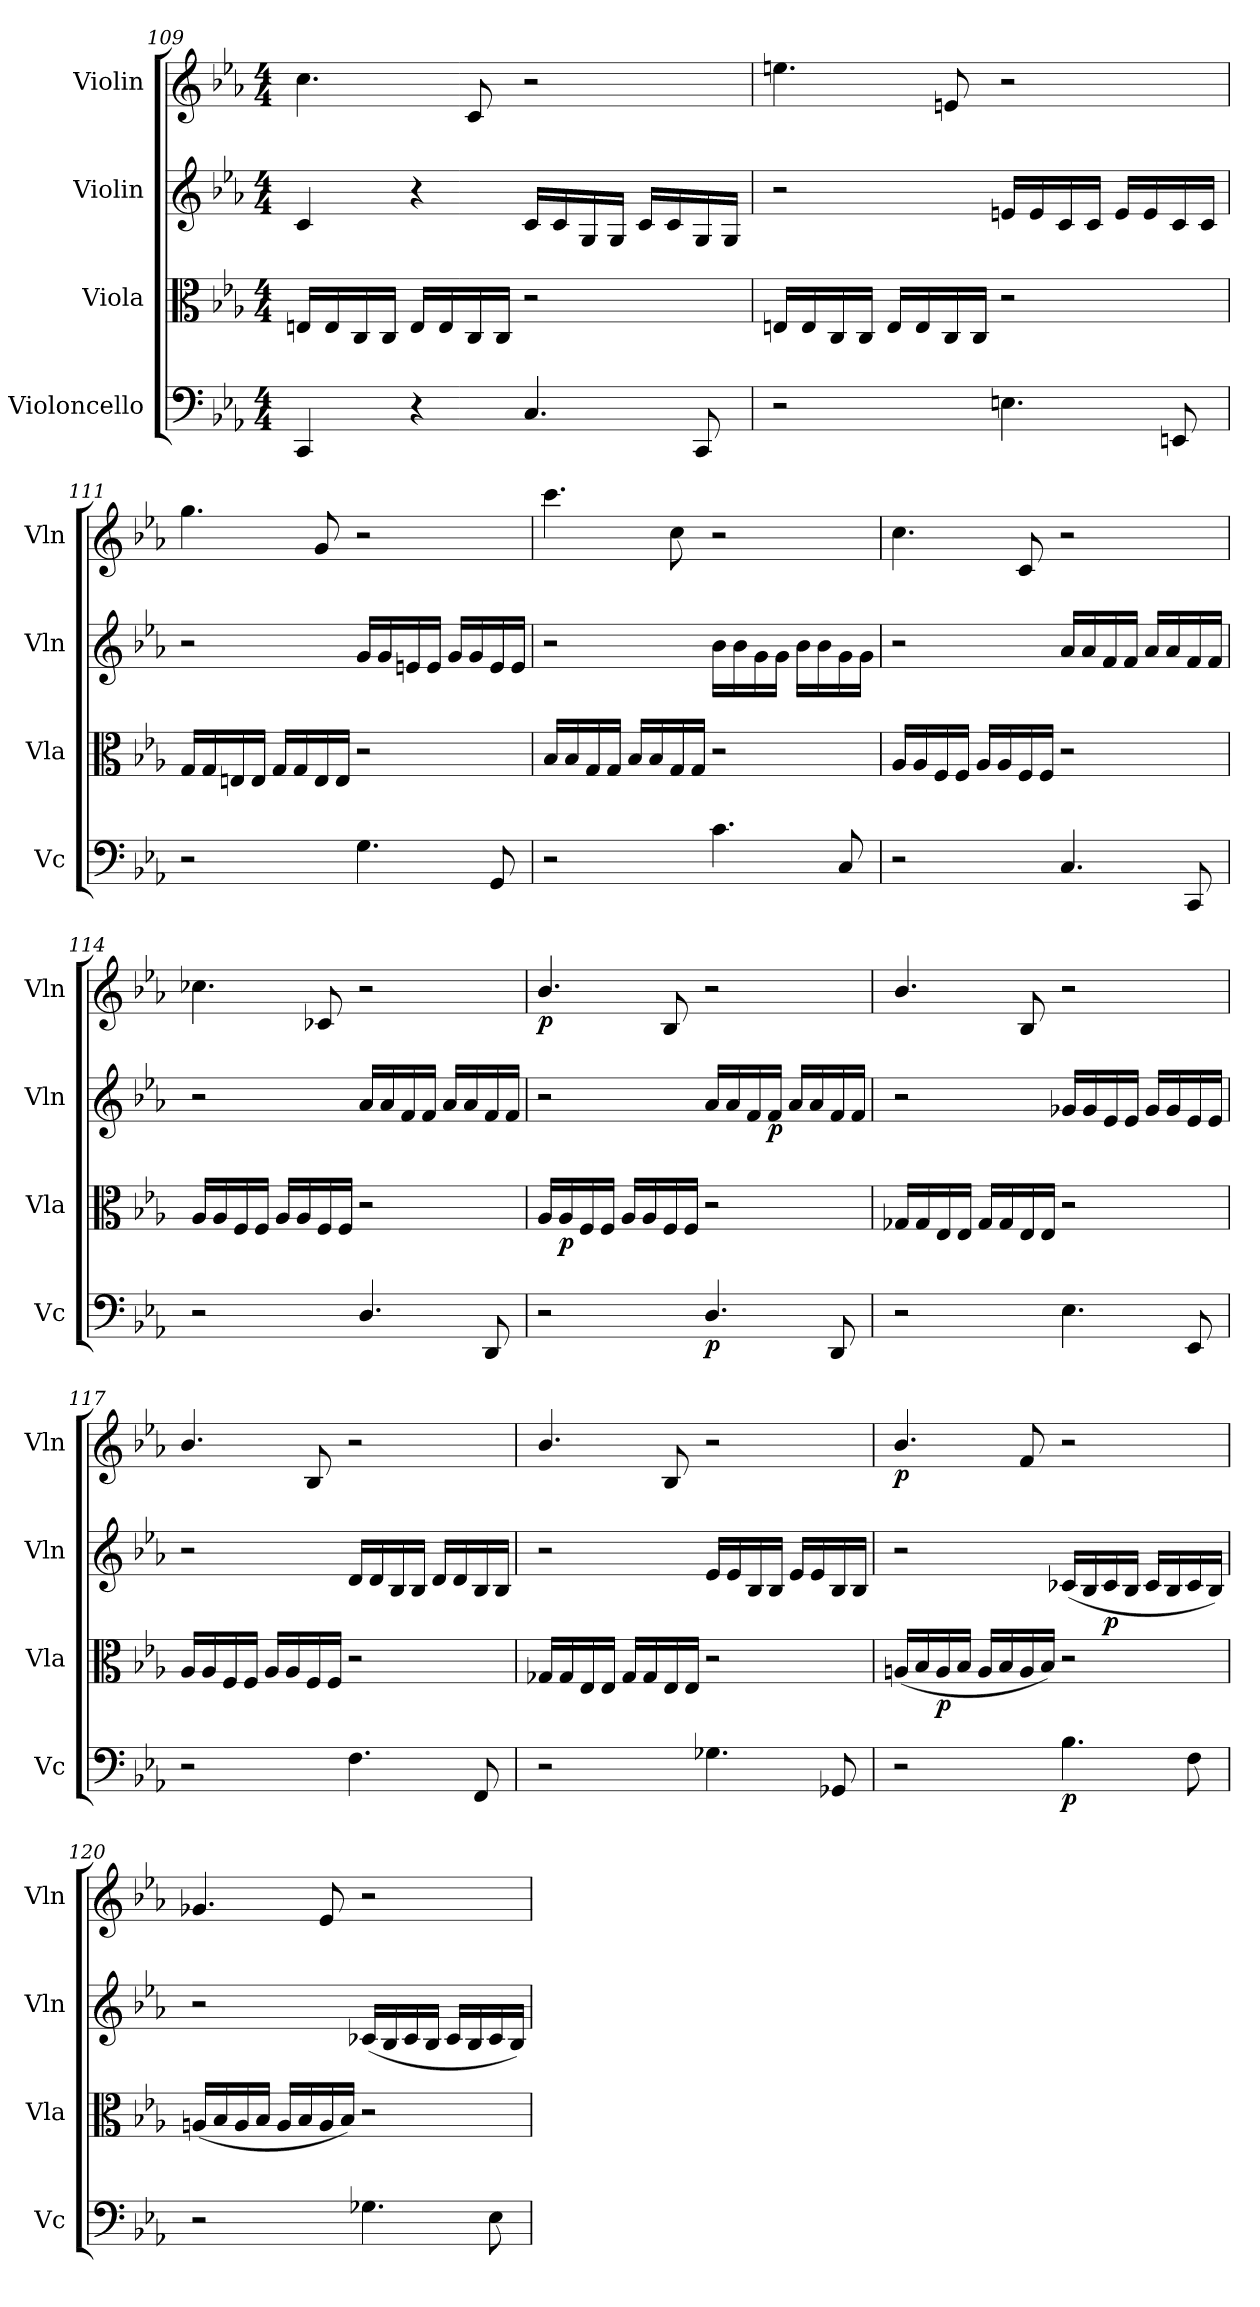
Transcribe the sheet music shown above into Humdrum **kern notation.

**kern	**dynam	**kern	**dynam	**kern	**dynam	**kern	**dynam
*part4	*part4	*part3	*part3	*part2	*part2	*part1	*part1
*staff4	*staff4	*staff3	*staff3	*staff2	*staff2	*staff1	*staff1
*I"Violoncello	*	*I"Viola	*	*I"Violin	*	*I"Violin	*
*I'Vc	*	*I'Vla	*	*I'Vln	*	*I'Vln	*
*clefF4	*	*clefC3	*	*clefG2	*	*clefG2	*
*k[b-e-a-]	*	*k[b-e-a-]	*	*k[b-e-a-]	*	*k[b-e-a-]	*
*E-:	*	*E-:	*	*E-:	*	*E-:	*
*M4/4	*	*M4/4	*	*M4/4	*	*M4/4	*
=109	=109	=109	=109	=109	=109	=109	=109
4CC/	.	16En/LL	.	4c/	.	4.cc\	.
.	.	16E/	.	.	.	.	.
.	.	16C/	.	.	.	.	.
.	.	16C/JJ	.	.	.	.	.
4r	.	16E/LL	.	4r	.	.	.
.	.	16E/	.	.	.	.	.
.	.	16C/	.	.	.	8c/	.
.	.	16C/JJ	.	.	.	.	.
4.C/	.	2r	.	16c/LL	.	2r	.
.	.	.	.	16c/	.	.	.
.	.	.	.	16G/	.	.	.
.	.	.	.	16G/JJ	.	.	.
.	.	.	.	16c/LL	.	.	.
.	.	.	.	16c/	.	.	.
8CC/	.	.	.	16G/	.	.	.
.	.	.	.	16G/JJ	.	.	.
=110	=110	=110	=110	=110	=110	=110	=110
2r	.	16En/LL	.	2r	.	4.een\	.
.	.	16E/	.	.	.	.	.
.	.	16C/	.	.	.	.	.
.	.	16C/JJ	.	.	.	.	.
.	.	16E/LL	.	.	.	.	.
.	.	16E/	.	.	.	.	.
.	.	16C/	.	.	.	8en/	.
.	.	16C/JJ	.	.	.	.	.
4.En\	.	2r	.	16en/LL	.	2r	.
.	.	.	.	16e/	.	.	.
.	.	.	.	16c/	.	.	.
.	.	.	.	16c/JJ	.	.	.
.	.	.	.	16e/LL	.	.	.
.	.	.	.	16e/	.	.	.
8EEn/	.	.	.	16c/	.	.	.
.	.	.	.	16c/JJ	.	.	.
=111	=111	=111	=111	=111	=111	=111	=111
2r	.	16G/LL	.	2r	.	4.gg\	.
.	.	16G/	.	.	.	.	.
.	.	16En/	.	.	.	.	.
.	.	16E/JJ	.	.	.	.	.
.	.	16G/LL	.	.	.	.	.
.	.	16G/	.	.	.	.	.
.	.	16E/	.	.	.	8g/	.
.	.	16E/JJ	.	.	.	.	.
4.G\	.	2r	.	16g/LL	.	2r	.
.	.	.	.	16g/	.	.	.
.	.	.	.	16en/	.	.	.
.	.	.	.	16e/JJ	.	.	.
.	.	.	.	16g/LL	.	.	.
.	.	.	.	16g/	.	.	.
8GG/	.	.	.	16e/	.	.	.
.	.	.	.	16e/JJ	.	.	.
=112	=112	=112	=112	=112	=112	=112	=112
2r	.	16B-/LL	.	2r	.	4.ccc\	.
.	.	16B-/	.	.	.	.	.
.	.	16G/	.	.	.	.	.
.	.	16G/JJ	.	.	.	.	.
.	.	16B-/LL	.	.	.	.	.
.	.	16B-/	.	.	.	.	.
.	.	16G/	.	.	.	8cc\	.
.	.	16G/JJ	.	.	.	.	.
4.c\	.	2r	.	16b-\LL	.	2r	.
.	.	.	.	16b-\	.	.	.
.	.	.	.	16g\	.	.	.
.	.	.	.	16g\JJ	.	.	.
.	.	.	.	16b-\LL	.	.	.
.	.	.	.	16b-\	.	.	.
8C/	.	.	.	16g\	.	.	.
.	.	.	.	16g\JJ	.	.	.
=113	=113	=113	=113	=113	=113	=113	=113
2r	.	16A-/LL	.	2r	.	4.cc\	.
.	.	16A-/	.	.	.	.	.
.	.	16F/	.	.	.	.	.
.	.	16F/JJ	.	.	.	.	.
.	.	16A-/LL	.	.	.	.	.
.	.	16A-/	.	.	.	.	.
.	.	16F/	.	.	.	8c/	.
.	.	16F/JJ	.	.	.	.	.
4.C/	.	2r	.	16a-/LL	.	2r	.
.	.	.	.	16a-/	.	.	.
.	.	.	.	16f/	.	.	.
.	.	.	.	16f/JJ	.	.	.
.	.	.	.	16a-/LL	.	.	.
.	.	.	.	16a-/	.	.	.
8CC/	.	.	.	16f/	.	.	.
.	.	.	.	16f/JJ	.	.	.
=114	=114	=114	=114	=114	=114	=114	=114
2r	.	16A-/LL	.	2r	.	4.cc-X\	.
.	.	16A-/	.	.	.	.	.
.	.	16F/	.	.	.	.	.
.	.	16F/JJ	.	.	.	.	.
.	.	16A-/LL	.	.	.	.	.
.	.	16A-/	.	.	.	.	.
.	.	16F/	.	.	.	8c-X/	.
.	.	16F/JJ	.	.	.	.	.
4.D/	.	2r	.	16a-/LL	.	2r	.
.	.	.	.	16a-/	.	.	.
.	.	.	.	16f/	.	.	.
.	.	.	.	16f/JJ	.	.	.
.	.	.	.	16a-/LL	.	.	.
.	.	.	.	16a-/	.	.	.
8DD/	.	.	.	16f/	.	.	.
.	.	.	.	16f/JJ	.	.	.
=115	=115	=115	=115	=115	=115	=115	=115
2r	.	16A-/LL	.	2r	.	4.b-/	p
.	.	16A-/	p	.	.	.	.
.	.	16F/	.	.	.	.	.
.	.	16F/JJ	.	.	.	.	.
.	.	16A-/LL	.	.	.	.	.
.	.	16A-/	.	.	.	.	.
.	.	16F/	.	.	.	8B-/	.
.	.	16F/JJ	.	.	.	.	.
4.D/	p	2r	.	16a-/LL	.	2r	.
.	.	.	.	16a-/	.	.	.
.	.	.	.	16f/	.	.	.
.	.	.	.	16f/JJ	p	.	.
.	.	.	.	16a-/LL	.	.	.
.	.	.	.	16a-/	.	.	.
8DD/	.	.	.	16f/	.	.	.
.	.	.	.	16f/JJ	.	.	.
=116	=116	=116	=116	=116	=116	=116	=116
2r	.	16G-X/LL	.	2r	.	4.b-/	.
.	.	16G-/	.	.	.	.	.
.	.	16E-/	.	.	.	.	.
.	.	16E-/JJ	.	.	.	.	.
.	.	16G-/LL	.	.	.	.	.
.	.	16G-/	.	.	.	.	.
.	.	16E-/	.	.	.	8B-/	.
.	.	16E-/JJ	.	.	.	.	.
4.E-\	.	2r	.	16g-X/LL	.	2r	.
.	.	.	.	16g-/	.	.	.
.	.	.	.	16e-/	.	.	.
.	.	.	.	16e-/JJ	.	.	.
.	.	.	.	16g-/LL	.	.	.
.	.	.	.	16g-/	.	.	.
8EE-/	.	.	.	16e-/	.	.	.
.	.	.	.	16e-/JJ	.	.	.
=117	=117	=117	=117	=117	=117	=117	=117
2r	.	16A-/LL	.	2r	.	4.b-/	.
.	.	16A-/	.	.	.	.	.
.	.	16F/	.	.	.	.	.
.	.	16F/JJ	.	.	.	.	.
.	.	16A-/LL	.	.	.	.	.
.	.	16A-/	.	.	.	.	.
.	.	16F/	.	.	.	8B-/	.
.	.	16F/JJ	.	.	.	.	.
4.F\	.	2r	.	16d/LL	.	2r	.
.	.	.	.	16d/	.	.	.
.	.	.	.	16B-/	.	.	.
.	.	.	.	16B-/JJ	.	.	.
.	.	.	.	16d/LL	.	.	.
.	.	.	.	16d/	.	.	.
8FF/	.	.	.	16B-/	.	.	.
.	.	.	.	16B-/JJ	.	.	.
=118	=118	=118	=118	=118	=118	=118	=118
2r	.	16G-X/LL	.	2r	.	4.b-/	.
.	.	16G-/	.	.	.	.	.
.	.	16E-/	.	.	.	.	.
.	.	16E-/JJ	.	.	.	.	.
.	.	16G-/LL	.	.	.	.	.
.	.	16G-/	.	.	.	.	.
.	.	16E-/	.	.	.	8B-/	.
.	.	16E-/JJ	.	.	.	.	.
4.G-X\	.	2r	.	16e-/LL	.	2r	.
.	.	.	.	16e-/	.	.	.
.	.	.	.	16B-/	.	.	.
.	.	.	.	16B-/JJ	.	.	.
.	.	.	.	16e-/LL	.	.	.
.	.	.	.	16e-/	.	.	.
8GG-X/	.	.	.	16B-/	.	.	.
.	.	.	.	16B-/JJ	.	.	.
=119	=119	=119	=119	=119	=119	=119	=119
2r	.	(16An/LL	.	2r	.	4.b-/	p
.	.	16B-/	.	.	.	.	.
.	.	16A/	p	.	.	.	.
.	.	16B-/JJ	.	.	.	.	.
.	.	16A/LL	.	.	.	.	.
.	.	16B-/	.	.	.	.	.
.	.	16A/	.	.	.	8f/	.
.	.	16B-/JJ)	.	.	.	.	.
4.B-\	p	2r	.	(16c-X/LL	.	2r	.
.	.	.	.	16B-/	.	.	.
.	.	.	.	16c-/	p	.	.
.	.	.	.	16B-/JJ	.	.	.
.	.	.	.	16c-/LL	.	.	.
.	.	.	.	16B-/	.	.	.
8F\	.	.	.	16c-/	.	.	.
.	.	.	.	16B-/JJ)	.	.	.
=120	=120	=120	=120	=120	=120	=120	=120
2r	.	(16An/LL	.	2r	.	4.g-X/	.
.	.	16B-/	.	.	.	.	.
.	.	16A/	.	.	.	.	.
.	.	16B-/JJ	.	.	.	.	.
.	.	16A/LL	.	.	.	.	.
.	.	16B-/	.	.	.	.	.
.	.	16A/	.	.	.	8e-/	.
.	.	16B-/JJ)	.	.	.	.	.
4.G-X\	.	2r	.	(16c-X/LL	.	2r	.
.	.	.	.	16B-/	.	.	.
.	.	.	.	16c-/	.	.	.
.	.	.	.	16B-/JJ	.	.	.
.	.	.	.	16c-/LL	.	.	.
.	.	.	.	16B-/	.	.	.
8E-\	.	.	.	16c-/	.	.	.
.	.	.	.	16B-/JJ)	.	.	.
=	=	=	=	=	=	=	=
*-	*-	*-	*-	*-	*-	*-	*-
